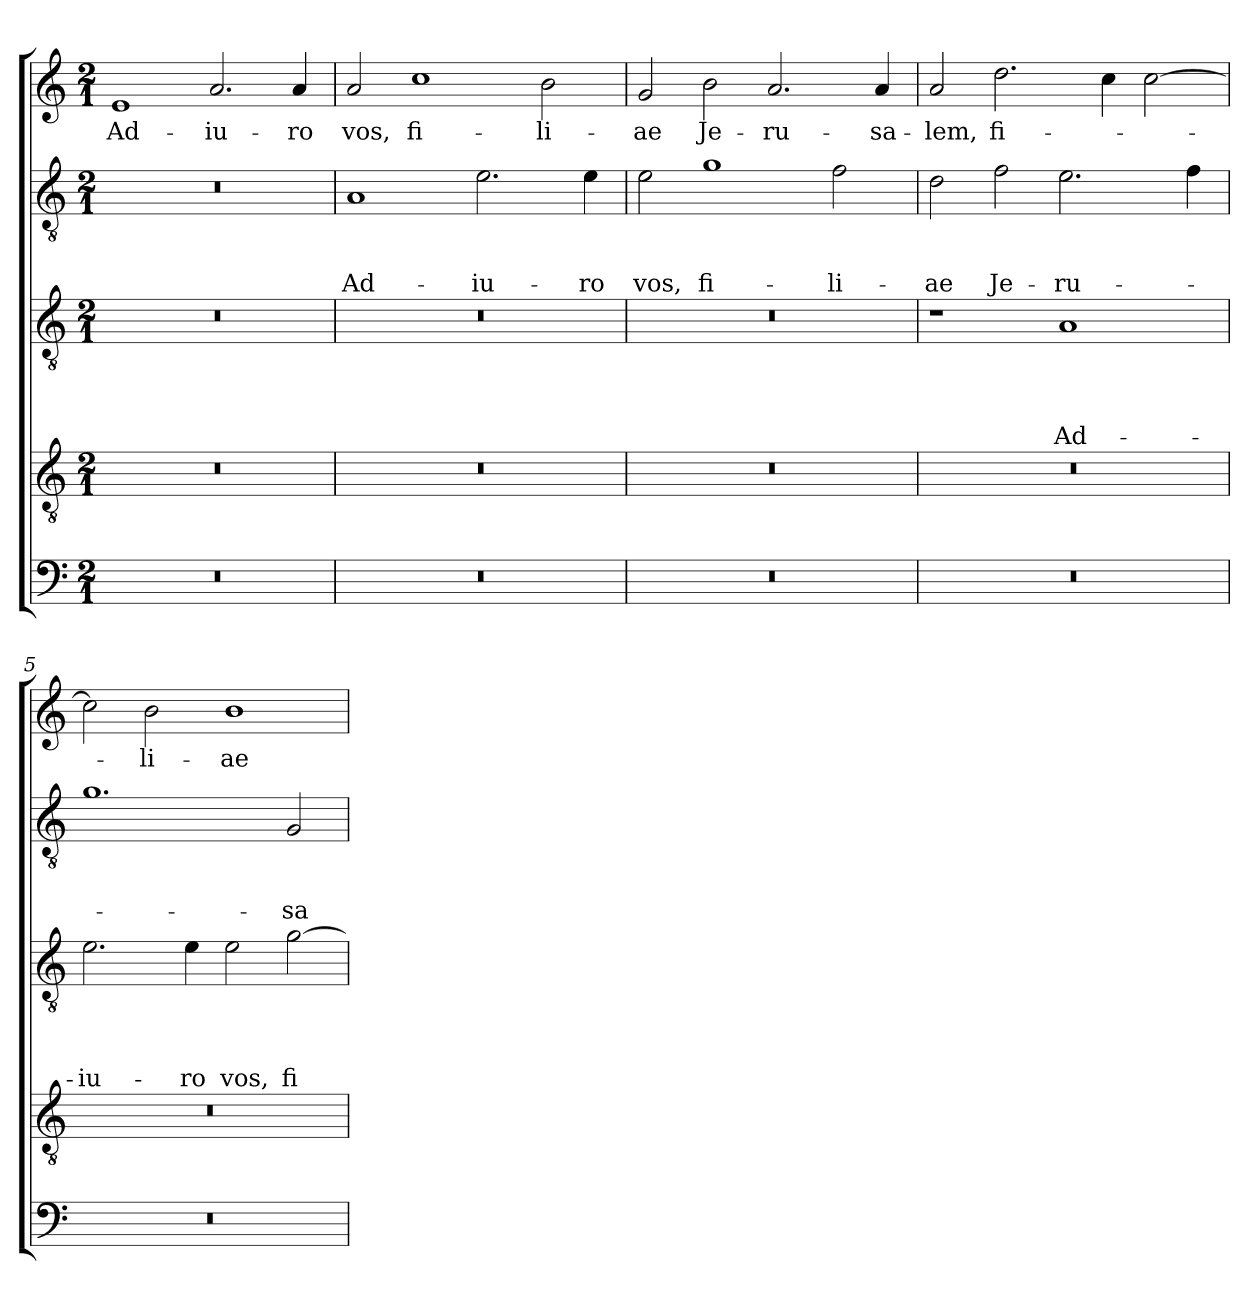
**kern	**kern	**kern	**text	**text	**text	**text	**kern	**text	**text	**text	**kern	**text
*part5	*part4	*part3	*part3	*part3	*part3	*part3	*part2	*part2	*part2	*part2	*part1	*part1
*staff5	*staff4	*staff3	*staff3	*staff3	*staff3	*staff3	*staff2	*staff2	*staff2	*staff2	*staff1	*staff1
*clefF4	*clefGv2	*clefGv2	*	*	*	*	*clefGv2	*	*	*	*clefG2	*
*k[]	*k[]	*k[]	*	*	*	*	*k[]	*	*	*	*k[]	*
*C:	*C:	*C:	*	*	*	*	*C:	*	*	*	*C:	*
*M2/1	*M2/1	*M2/1	*	*	*	*	*M2/1	*	*	*	*M2/1	*
=1	=1	=1	=1	=1	=1	=1	=1	=1	=1	=1	=1	=1
!	!	!	!	!	!	!	!	!	!	!	!	!LO:LY:b
0r	0r	0r	.	.	.	.	0r	.	.	.	1e	Ad-
!	!	!	!	!	!	!	!	!	!	!	!	!LO:LY:b
.	.	.	.	.	.	.	.	.	.	.	2.a/	-iu-
!	!	!	!	!	!	!	!	!	!	!	!	!LO:LY:b
.	.	.	.	.	.	.	.	.	.	.	4a/	-ro
=2	=2	=2	=2	=2	=2	=2	=2	=2	=2	=2	=2	=2
!	!	!	!	!	!	!	!	!	!	!LO:LY:b	!	!LO:LY:b
0r	0r	0r	.	.	.	.	1A	.	.	Ad-	2a/	vos,
!	!	!	!	!	!	!	!	!	!	!	!	!LO:LY:b
.	.	.	.	.	.	.	.	.	.	.	1cc	fi-
!	!	!	!	!	!	!	!	!	!	!LO:LY:b	!	!
.	.	.	.	.	.	.	2.e\	.	.	-iu-	.	.
!	!	!	!	!	!	!	!	!	!	!	!	!LO:LY:b
.	.	.	.	.	.	.	.	.	.	.	2b\	-li-
!	!	!	!	!	!	!	!	!	!	!LO:LY:b	!	!
.	.	.	.	.	.	.	4e\	.	.	-ro	.	.
=3	=3	=3	=3	=3	=3	=3	=3	=3	=3	=3	=3	=3
!	!	!	!	!	!	!	!	!	!	!LO:LY:b	!	!LO:LY:b
0r	0r	0r	.	.	.	.	2e\	.	.	vos,	2g/	-ae
!	!	!	!	!	!	!	!	!	!	!LO:LY:b	!	!LO:LY:b
.	.	.	.	.	.	.	1g	.	.	fi-	2b\	Je-
!	!	!	!	!	!	!	!	!	!	!	!	!LO:LY:b
.	.	.	.	.	.	.	.	.	.	.	2.a/	-ru-
!	!	!	!	!	!	!	!	!	!	!LO:LY:b	!	!
.	.	.	.	.	.	.	2f\	.	.	-li-	.	.
!	!	!	!	!	!	!	!	!	!	!	!	!LO:LY:b
.	.	.	.	.	.	.	.	.	.	.	4a/	-sa-
=4	=4	=4	=4	=4	=4	=4	=4	=4	=4	=4	=4	=4
!	!	!	!	!	!	!	!	!	!	!LO:LY:b	!	!LO:LY:b
0r	0r	1r	.	.	.	.	2d\	.	.	-ae	2a/	-lem,
!	!	!	!	!	!	!	!	!	!	!LO:LY:b	!	!LO:LY:b
.	.	.	.	.	.	.	2f\	.	.	Je-	2.dd\	fi-
!	!	!	!	!	!	!LO:LY:b	!	!	!	!LO:LY:b	!	!
.	.	1A	.	.	.	Ad-	2.e\	.	.	-ru-	.	.
.	.	.	.	.	.	.	.	.	.	.	4cc\	.
.	.	.	.	.	.	.	.	.	.	.	[2cc\	.
.	.	.	.	.	.	.	4f\	.	.	.	.	.
=5	=5	=5	=5	=5	=5	=5	=5	=5	=5	=5	=5	=5
!	!	!	!	!	!	!LO:LY:b	!	!	!	!	!	!
0r	0r	2.e\	.	.	.	-iu-	1.g	.	.	.	2cc\]	.
!	!	!	!	!	!	!	!	!	!	!	!	!LO:LY:b
.	.	.	.	.	.	.	.	.	.	.	2b\	-li-
!	!	!	!	!	!	!LO:LY:b	!	!	!	!	!	!
.	.	4e\	.	.	.	-ro	.	.	.	.	.	.
!	!	!	!	!	!	!LO:LY:b	!	!	!	!	!	!LO:LY:b
.	.	2e\	.	.	.	vos,	.	.	.	.	1b	-ae
!	!	!	!	!	!	!LO:LY:b	!	!	!	!LO:LY:b	!	!
.	.	[2g\	.	.	.	fi-	2G/	.	.	-sa-	.	.
=	=	=	=	=	=	=	=	=	=	=	=	=
*-	*-	*-	*-	*-	*-	*-	*-	*-	*-	*-	*-	*-
